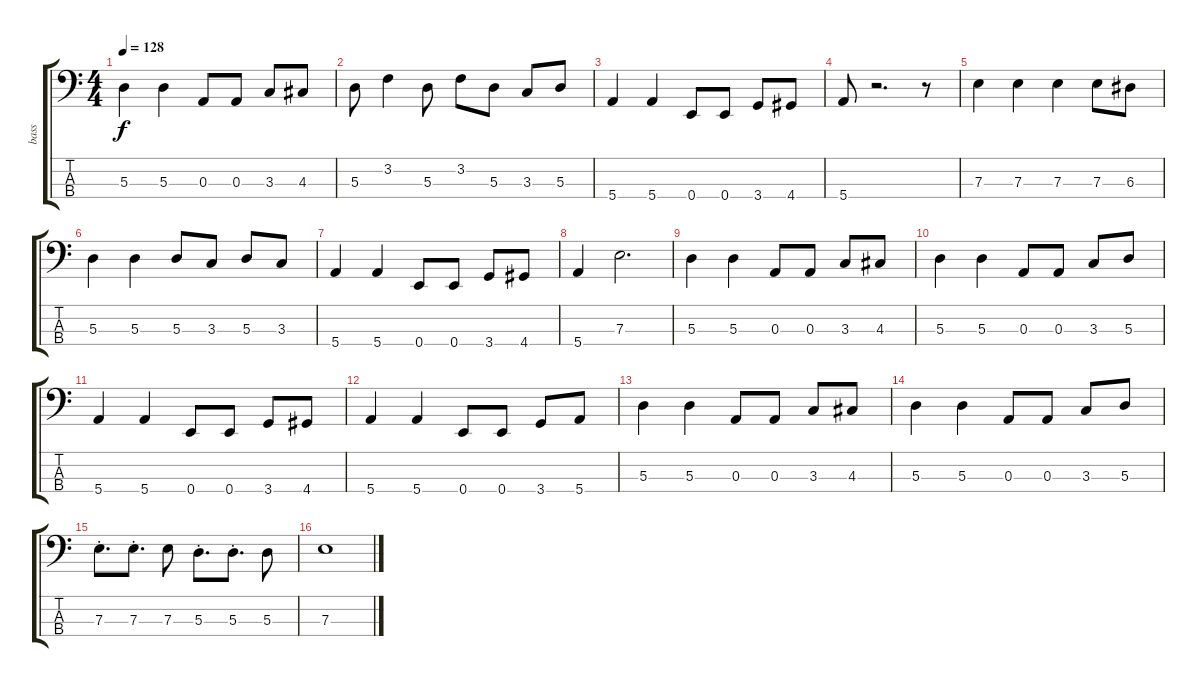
\track ("bass" "bass") {instrument electricbassfinger}
\staff {score tabs}
\tuning (G2 D2 A1 E1) {hide}
\ts (4 4)
\tempo 128
\clef f4
\ks c
5.3.4{dy f} 5.3.4 0.3.8 0.3.8 3.3.8 4.3.8 |
5.3.8 3.2.4 5.3.8 3.2.8 5.3.8 3.3.8 5.3.8 |
5.4.4 5.4.4 0.4.8 0.4.8 3.4.8 4.4.8 |
5.4.8 r.2{d} r.8 |
7.3.4 7.3.4 7.3.4 7.3.8 6.3.8 |
5.3.4 5.3.4 5.3.8 3.3.8 5.3.8 3.3.8 |
5.4.4 5.4.4 0.4.8 0.4.8 3.4.8 4.4.8 |
5.4.4 7.3.2{d} |
5.3.4 5.3.4 0.3.8 0.3.8 3.3.8 4.3.8 |
5.3.4 5.3.4 0.3.8 0.3.8 3.3.8 5.3.8 |
5.4.4 5.4.4 0.4.8 0.4.8 3.4.8 4.4.8 |
5.4.4 5.4.4 0.4.8 0.4.8 3.4.8 5.4.8 |
5.3.4 5.3.4 0.3.8 0.3.8 3.3.8 4.3.8 |
5.3.4 5.3.4 0.3.8 0.3.8 3.3.8 5.3.8 |
7.3{st}.8{d} 7.3{st}.8{d} 7.3.8 5.3{st}.8{d} 5.3{st}.8{d} 5.3.8 |
7.3.1
